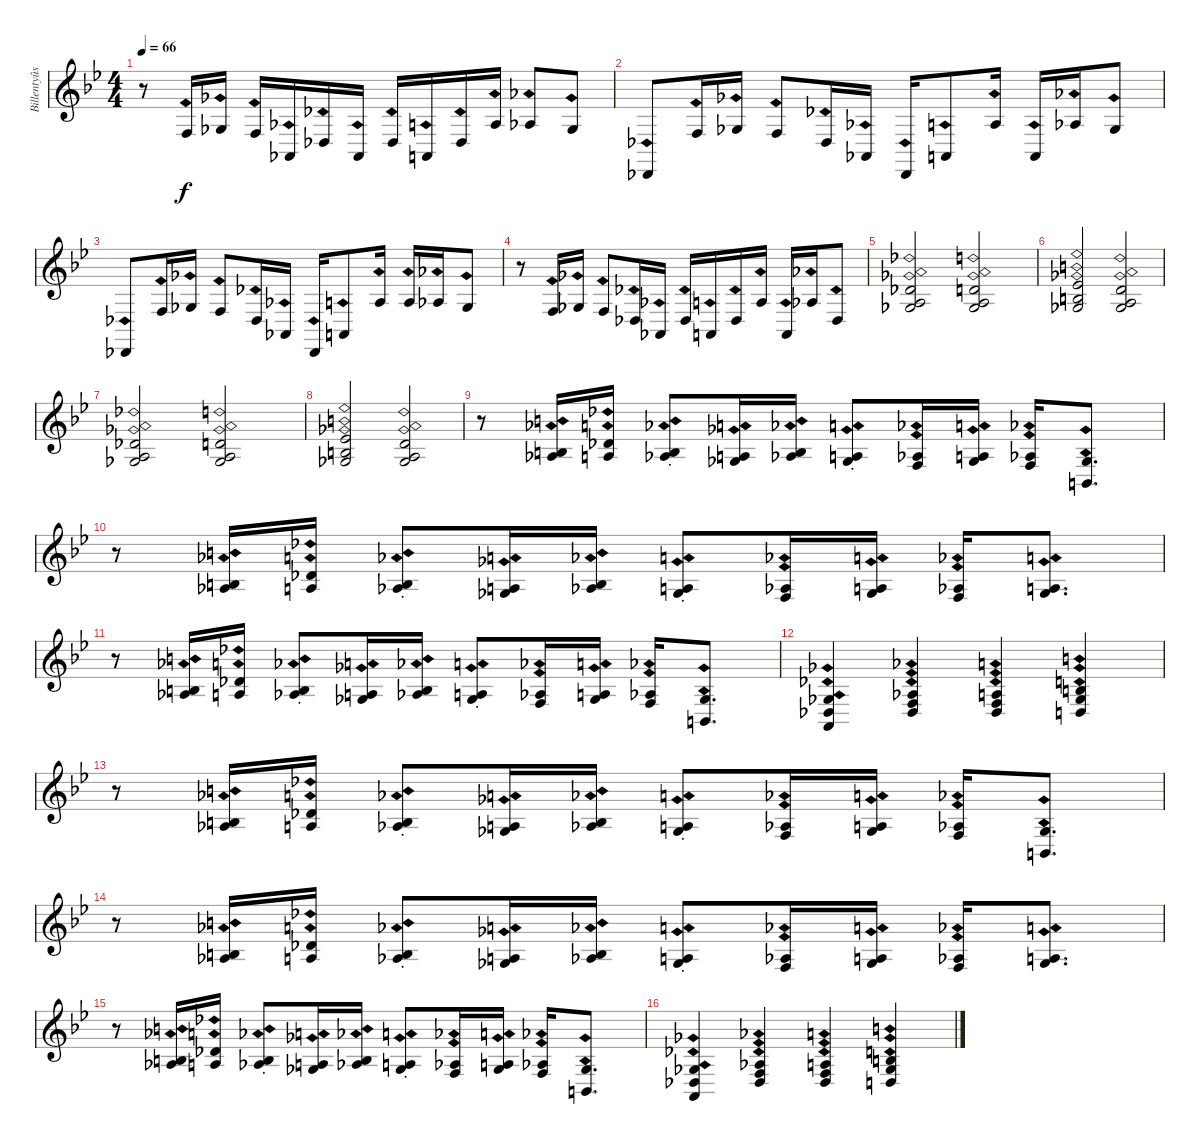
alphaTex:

\track ("Billentyûs (Mats Olausson)" "Billentyûs") {instrument electricgrandpiano}
\staff {score}
\tuning (E4 B3 G3 D3 A2 E2 B1) {hide}
\ts (4 4)
\tempo 66
\clef g2
\ks bb
r.8{dy f instrument electricgrandpiano} 3.4{ph 12}.16 4.4{ph 12}.16 3.4{ph 12}.16 4.6{ph 12}.16 4.5{ph 12}.16 4.6{ph 12}.16 4.5{ph 12}.16 0.5{ph 12}.16 4.5{ph 12}.16 2.3{ph 12}.16 1.3{ph 12}.8 4.4{ph 12}.8 |
2.7{ph 12}.8 3.4{ph 12}.16 4.4{ph 12}.16 3.4{ph 12}.8 4.5{ph 12}.16 4.6{ph 12}.16 2.7{ph 12}.16 0.5{ph 12}.8 2.3{ph 12}.16 0.5{ph 12}.16 1.3{ph 12}.16 4.4{ph 12}.8 |
2.7{ph 12}.8 3.4{ph 12}.16 4.4{ph 12}.16 3.4{ph 12}.8 4.5{ph 12}.16 4.6{ph 12}.16 2.7{ph 12}.16 0.5{ph 12}.8 2.3{ph 12}.16 2.3{ph 12}.16 1.3{ph 12}.16 4.4{ph 12}.8 |
r.8 3.4{ph 12}.16 4.4{ph 12}.16 3.4{ph 12}.8 4.5{ph 12}.16 4.6{ph 12}.16 4.5{ph 12}.16 0.5{ph 12}.16 4.5{ph 12}.16 2.3{ph 12}.16 0.5{ph 12}.16 1.3{ph 12}.16 4.5{ph 12}.8 |
(2.2{ph 12} 2.3{ph 12} 4.4{ph 12}).2{volume 9 instrument stringensemble1} (3.2{ph 12} 2.3{ph 12} 4.4{ph 12}).2 |
(4.2{ph 12} 4.3{ph 12} 4.4{ph 12}).2 (3.2{ph 12} 2.3{ph 12} 4.4{ph 12}).2 |
(2.2{ph 12} 2.3{ph 12} 4.4{ph 12}).2 (3.2{ph 12} 2.3{ph 12} 4.4{ph 12}).2 |
(4.2{ph 12} 4.3{ph 12} 4.4{ph 12}).2 (3.2{ph 12} 2.3{ph 12} 4.4{ph 12}).2 |
r.8 (0.2{ph 12} 1.3{ph 12}).16 (2.2{ph 12} 2.3{ph 12}).16 (0.2{ph 12 st} 1.3{ph 12 st}).8 (2.3{ph 12} 4.4{ph 12}).16 (0.2{ph 12} 1.3{ph 12}).16 (2.3{ph 12 st} 4.4{ph 12 st}).8 (1.3{ph 12} 3.4{ph 12}).16 (2.3{ph 12} 4.4{ph 12}).16 (1.3{ph 12} 3.4{ph 12}).16 (4.4{ph 12} 2.5{ph 12}).8{d} |
r.8 (0.2{ph 12} 1.3{ph 12}).16 (2.2{ph 12} 2.3{ph 12}).16 (0.2{ph 12 st} 1.3{ph 12 st}).8 (2.3{ph 12} 4.4{ph 12}).16 (0.2{ph 12} 1.3{ph 12}).16 (2.3{ph 12 st} 4.4{ph 12 st}).8 (1.3{ph 12} 3.4{ph 12}).16 (2.3{ph 12} 4.4{ph 12}).16 (1.3{ph 12} 3.4{ph 12}).16 (2.3{ph 12} 4.4{ph 12}).8{d} |
r.8 (0.2{ph 12} 1.3{ph 12}).16 (2.2{ph 12} 2.3{ph 12}).16 (0.2{ph 12 st} 1.3{ph 12 st}).8 (2.3{ph 12} 4.4{ph 12}).16 (0.2{ph 12} 1.3{ph 12}).16 (2.3{ph 12 st} 4.4{ph 12 st}).8 (1.3{ph 12} 3.4{ph 12}).16 (2.3{ph 12} 4.4{ph 12}).16 (1.3{ph 12} 3.4{ph 12}).16 (4.4{ph 12} 2.5{ph 12}).8{d} |
(4.4{ph 12} 4.5{ph 12} 5.6{ph 12}).4 (6.4{ph 12} 8.5{ph 12} 9.6{ph 12}).4 (7.4{ph 12} 8.5{ph 12} 9.6{ph 12}).4 (4.3{ph 12} 4.4{ph 12} 5.5{ph 12}).4 |
r.8 (0.2{ph 12} 1.3{ph 12}).16 (2.2{ph 12} 2.3{ph 12}).16 (0.2{ph 12 st} 1.3{ph 12 st}).8 (2.3{ph 12} 4.4{ph 12}).16 (0.2{ph 12} 1.3{ph 12}).16 (2.3{ph 12 st} 4.4{ph 12 st}).8 (1.3{ph 12} 3.4{ph 12}).16 (2.3{ph 12} 4.4{ph 12}).16 (1.3{ph 12} 3.4{ph 12}).16 (4.4{ph 12} 2.5{ph 12}).8{d} |
r.8 (0.2{ph 12} 1.3{ph 12}).16 (2.2{ph 12} 2.3{ph 12}).16 (0.2{ph 12 st} 1.3{ph 12 st}).8 (2.3{ph 12} 4.4{ph 12}).16 (0.2{ph 12} 1.3{ph 12}).16 (2.3{ph 12 st} 4.4{ph 12 st}).8 (1.3{ph 12} 3.4{ph 12}).16 (2.3{ph 12} 4.4{ph 12}).16 (1.3{ph 12} 3.4{ph 12}).16 (2.3{ph 12} 4.4{ph 12}).8{d} |
r.8 (0.2{ph 12} 1.3{ph 12}).16 (2.2{ph 12} 2.3{ph 12}).16 (0.2{ph 12 st} 1.3{ph 12 st}).8 (2.3{ph 12} 4.4{ph 12}).16 (0.2{ph 12} 1.3{ph 12}).16 (2.3{ph 12 st} 4.4{ph 12 st}).8 (1.3{ph 12} 3.4{ph 12}).16 (2.3{ph 12} 4.4{ph 12}).16 (1.3{ph 12} 3.4{ph 12}).16 (4.4{ph 12} 2.5{ph 12}).8{d} |
(4.4{ph 12} 4.5{ph 12} 5.6{ph 12}).4 (6.4{ph 12} 8.5{ph 12} 9.6{ph 12}).4 (7.4{ph 12} 8.5{ph 12} 9.6{ph 12}).4 (4.3{ph 12} 4.4{ph 12} 5.5{ph 12}).4
